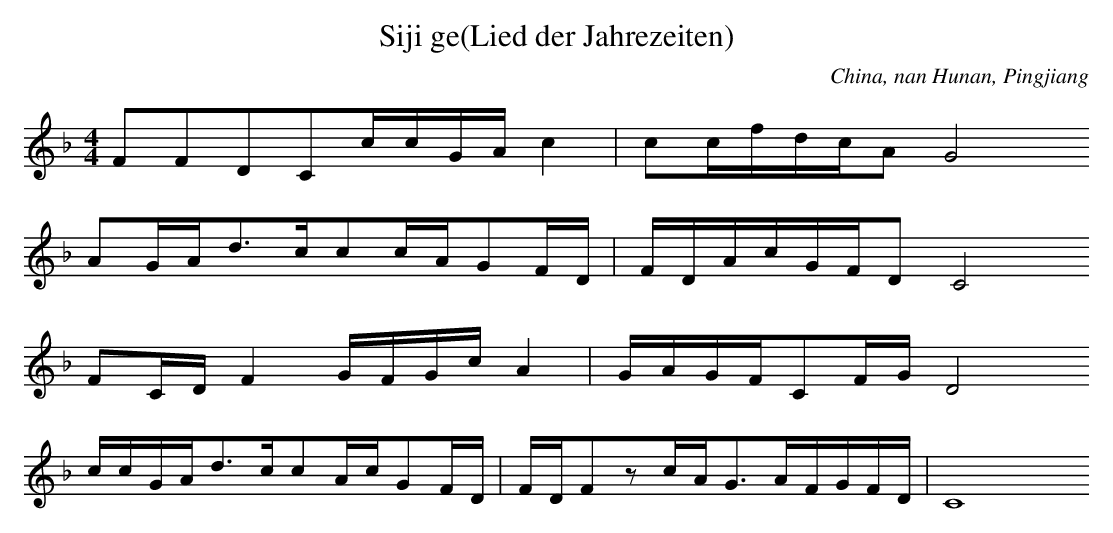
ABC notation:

X:1
T: Siji ge(Lied der Jahrezeiten)
O: China, nan Hunan, Pingjiang
M: 4/4
L: 1/16
K: F
F2F2D2C2ccGAc4 | c2cfdcA2G8
A2GAd3cc2cAG2FD | FDAcGFD2C8
F2CDF4GFGcA4 | GAGFC2FGD8
ccGAd3cc2AcG2FD | FDF2z2cAG3AFGFD | C16
